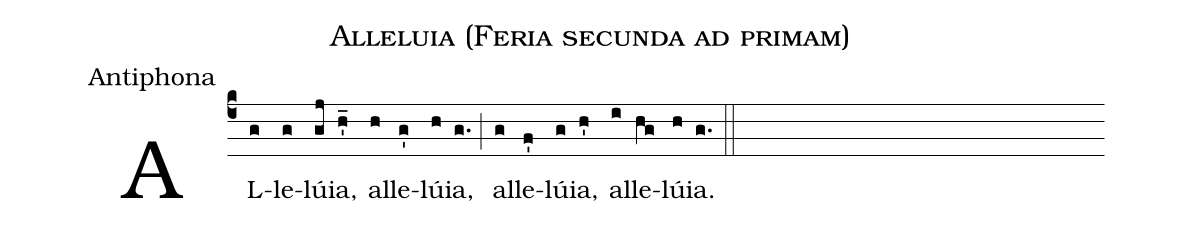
name:Alleluia (Feria secunda ad primam);
office-part:Antiphona;
%%
(c4)AL(g)le(g)lú(gj)ia,(h'_) al(h)le(g')lú(h)ia,(g.) (;)al(g)le(f')lú(g)ia,(h') al(i)le(hg)lú(h)ia.(g.) (::)
